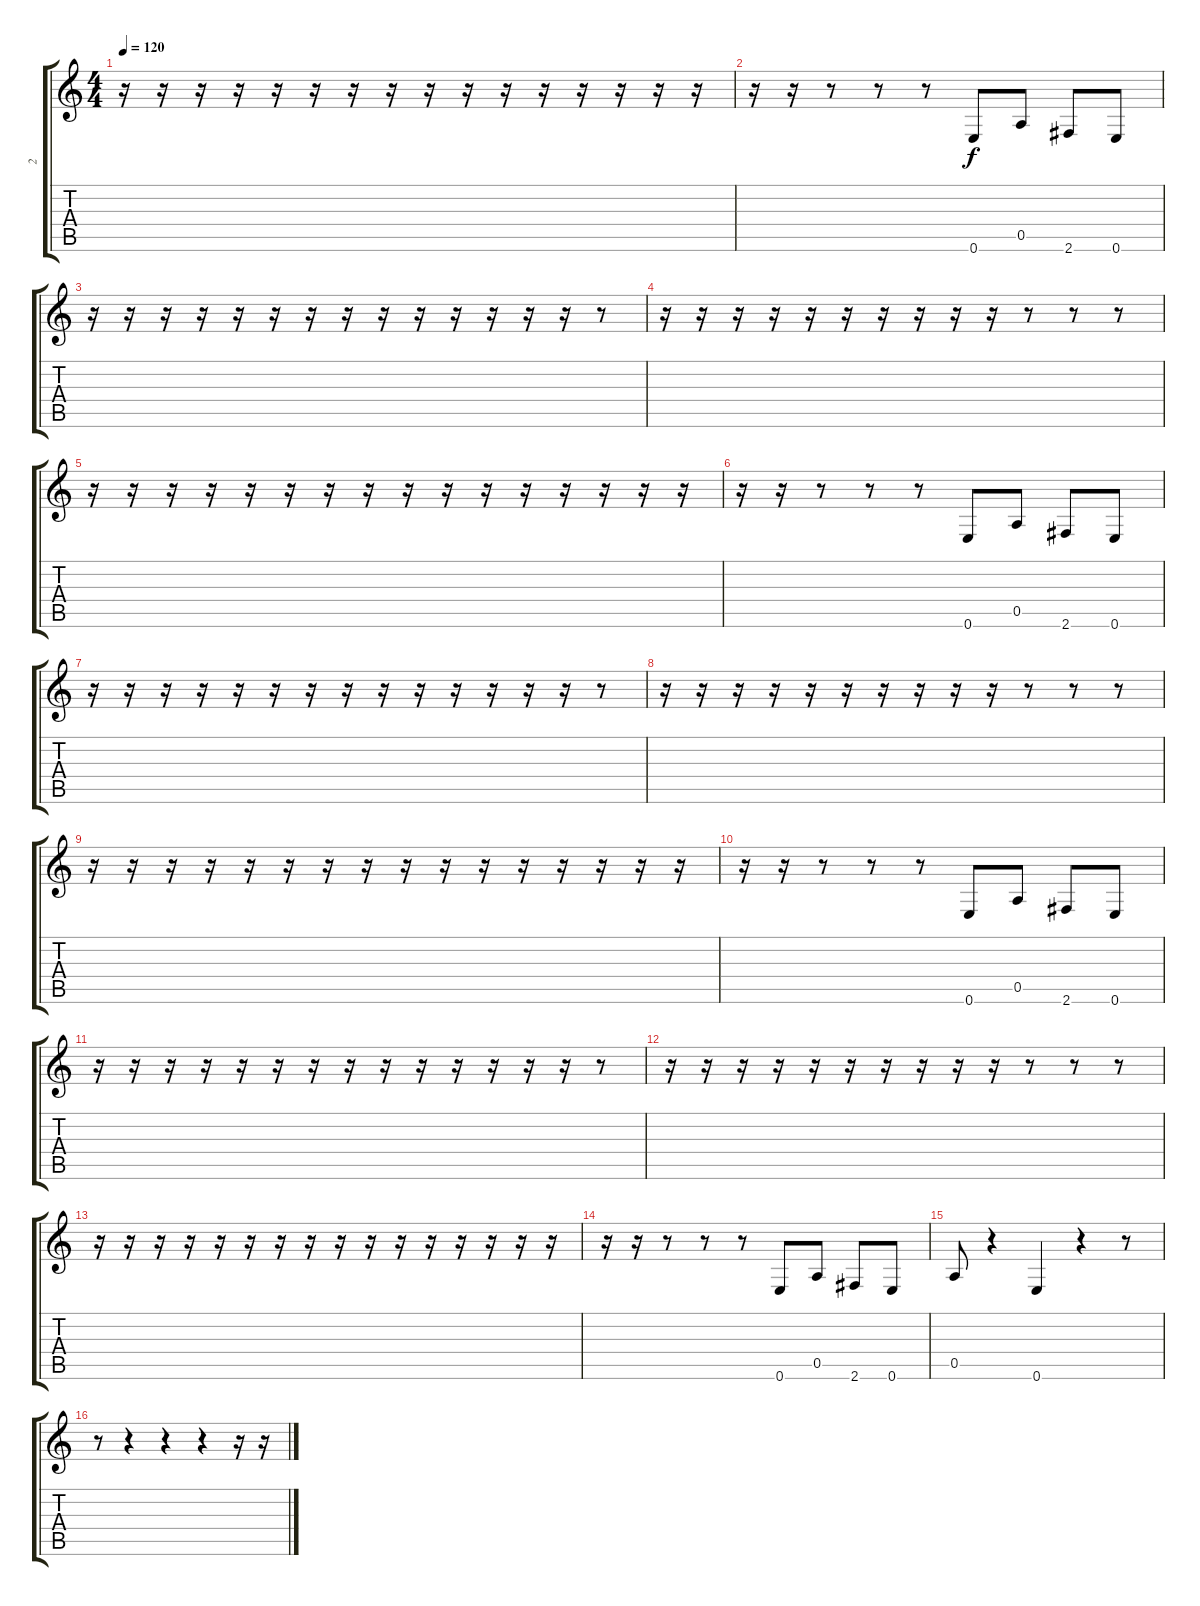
\track ("2" "2") {instrument electricbassfinger}
\staff {score tabs}
\tuning (E4 B3 G3 D3 A2 E2) {hide}
\ts (4 4)
\tempo 120
\clef g2
\ks c
r.16{dy f} r.16 r.16 r.16 r.16 r.16 r.16 r.16 r.16 r.16 r.16 r.16 r.16 r.16 r.16 r.16 |
r.16 r.16 r.8 r.8 r.8 0.6.8 0.5.8 2.6.8 0.6.8 |
r.16 r.16 r.16 r.16 r.16 r.16 r.16 r.16 r.16 r.16 r.16 r.16 r.16 r.16 r.8 |
r.16 r.16 r.16 r.16 r.16 r.16 r.16 r.16 r.16 r.16 r.8 r.8 r.8 |
r.16 r.16 r.16 r.16 r.16 r.16 r.16 r.16 r.16 r.16 r.16 r.16 r.16 r.16 r.16 r.16 |
r.16 r.16 r.8 r.8 r.8 0.6.8 0.5.8 2.6.8 0.6.8 |
r.16 r.16 r.16 r.16 r.16 r.16 r.16 r.16 r.16 r.16 r.16 r.16 r.16 r.16 r.8 |
r.16 r.16 r.16 r.16 r.16 r.16 r.16 r.16 r.16 r.16 r.8 r.8 r.8 |
r.16 r.16 r.16 r.16 r.16 r.16 r.16 r.16 r.16 r.16 r.16 r.16 r.16 r.16 r.16 r.16 |
r.16 r.16 r.8 r.8 r.8 0.6.8 0.5.8 2.6.8 0.6.8 |
r.16 r.16 r.16 r.16 r.16 r.16 r.16 r.16 r.16 r.16 r.16 r.16 r.16 r.16 r.8 |
r.16 r.16 r.16 r.16 r.16 r.16 r.16 r.16 r.16 r.16 r.8 r.8 r.8 |
r.16 r.16 r.16 r.16 r.16 r.16 r.16 r.16 r.16 r.16 r.16 r.16 r.16 r.16 r.16 r.16 |
r.16 r.16 r.8 r.8 r.8 0.6.8 0.5.8 2.6.8 0.6.8 |
0.5.8 r.4 0.6.4 r.4 r.8 |
r.8 r.4 r.4 r.4 r.16 r.16
